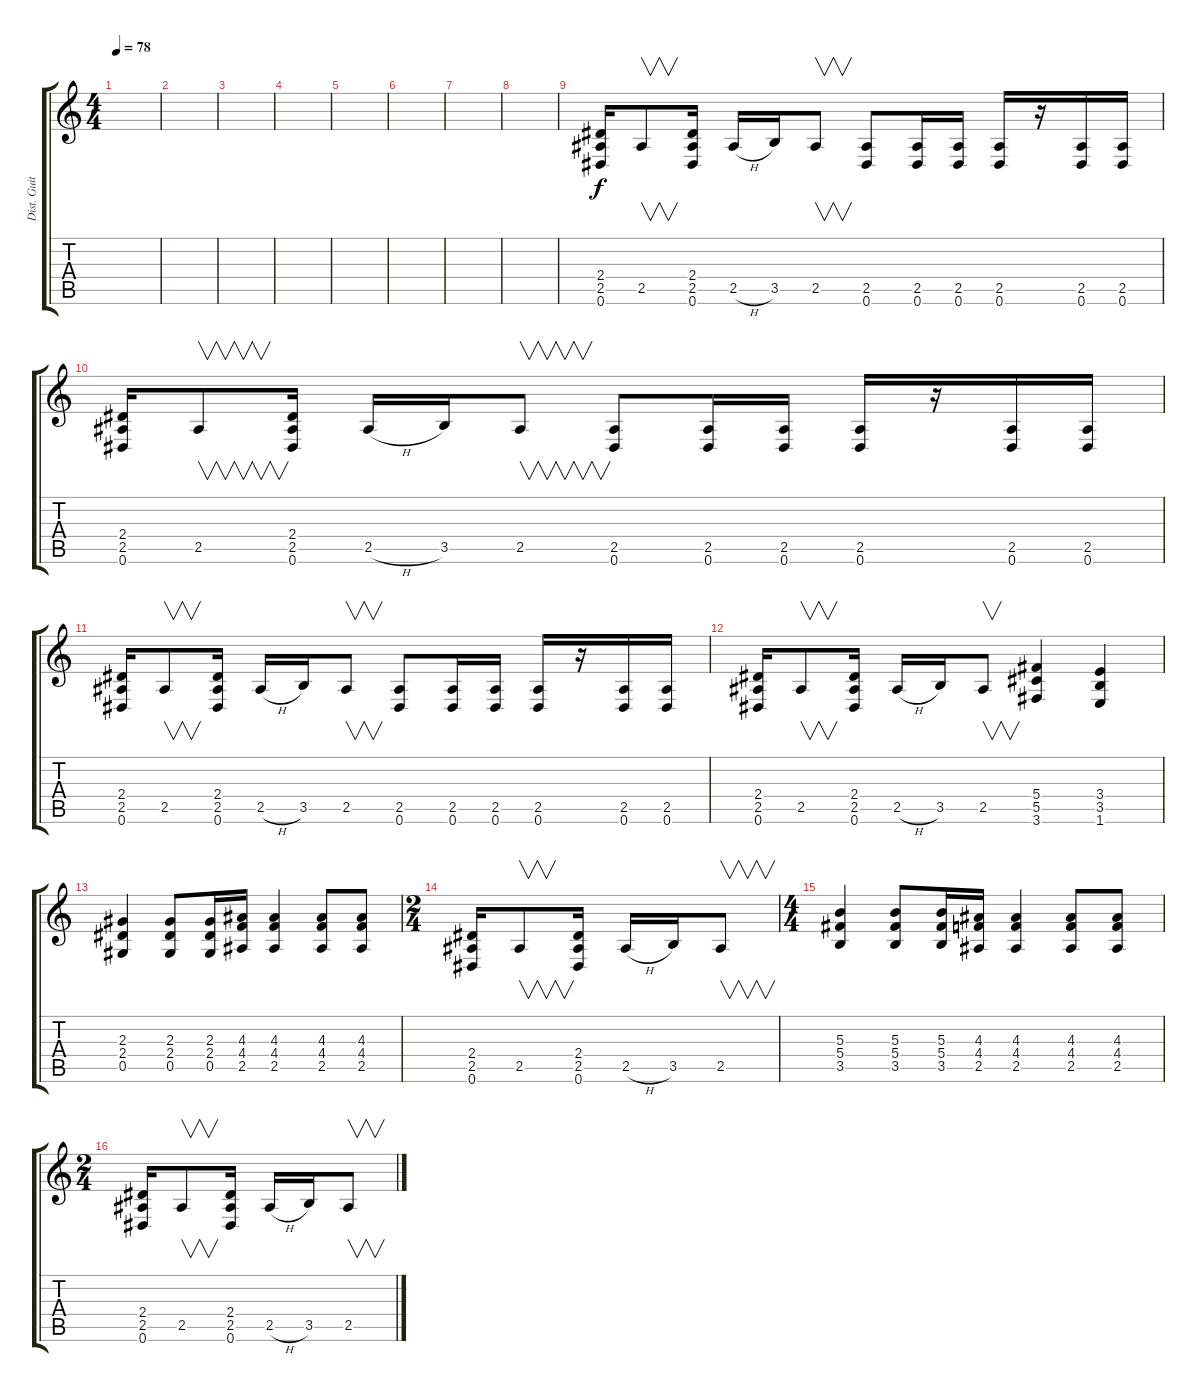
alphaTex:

\track ("Dist. Guitar 1 - James" "Dist. Guit") {instrument distortionguitar}
\staff {score tabs}
\tuning (Eb4 Bb3 Gb3 Db3 Ab2 Eb2) {hide}
\ts (4 4)
\tempo 78
\clef g2
\ks c
|
|
|
|
|
|
|
|
(2.4 2.5 0.6).16 2.5.8{v} (2.4 2.5 0.6).16 2.5{h}.16 3.5.16 2.5.8{v} (2.5 0.6).8 (2.5 0.6).16 (2.5 0.6).16 (2.5 0.6).16 r.16 (2.5 0.6).16 (2.5 0.6).16 |
(2.4 2.5 0.6).16 2.5.8{v} (2.4 2.5 0.6).16 2.5{h}.16 3.5.16 2.5.8{v} (2.5 0.6).8 (2.5 0.6).16 (2.5 0.6).16 (2.5 0.6).16 r.16 (2.5 0.6).16 (2.5 0.6).16 |
(2.4 2.5 0.6).16 2.5.8{v} (2.4 2.5 0.6).16 2.5{h}.16 3.5.16 2.5.8{v} (2.5 0.6).8 (2.5 0.6).16 (2.5 0.6).16 (2.5 0.6).16 r.16 (2.5 0.6).16 (2.5 0.6).16 |
(2.4 2.5 0.6).16 2.5.8{v} (2.4 2.5 0.6).16 2.5{h}.16 3.5.16 2.5.8{v} (5.4 5.5 3.6).4 (3.4 3.5 1.6).4 |
(2.3 2.4 0.5).4 (2.3 2.4 0.5).8 (2.3 2.4 0.5).16 (4.3 4.4 2.5).16 (4.3 4.4 2.5).4 (4.3 4.4 2.5).8 (4.3 4.4 2.5).8 |
\ts (2 4)
(2.4 2.5 0.6).16 2.5.8{v} (2.4 2.5 0.6).16 2.5{h}.16 3.5.16 2.5.8{v} |
\ts (4 4)
(5.3 5.4 3.5).4 (5.3 5.4 3.5).8 (5.3 5.4 3.5).16 (4.3 4.4 2.5).16 (4.3 4.4 2.5).4 (4.3 4.4 2.5).8 (4.3 4.4 2.5).8 |
\ts (2 4)
(2.4 2.5 0.6).16 2.5.8{v} (2.4 2.5 0.6).16 2.5{h}.16 3.5.16 2.5.8{v}
